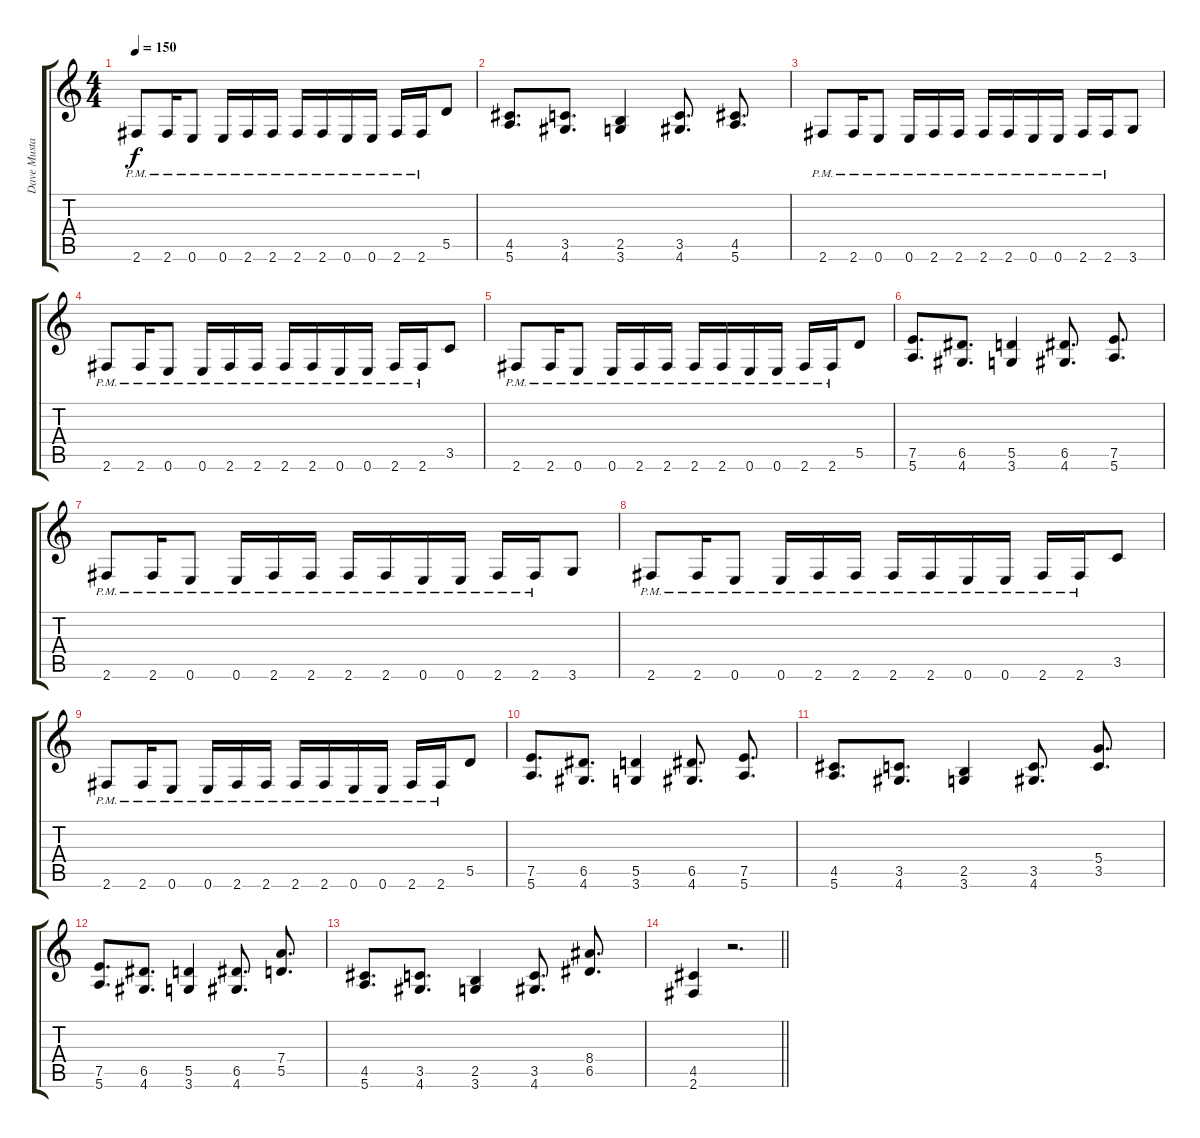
\track ("Dave Mustaine" "Dave Musta") {instrument distortionguitar}
\staff {score tabs}
\tuning (E4 B3 G3 D3 A2 E2) {hide}
\ts (4 4)
\tempo 150
\clef g2
\ks c
2.6{pm}.8{dy f} 2.6{pm}.16 0.6{pm}.8 0.6{pm}.16 2.6{pm}.16 2.6{pm}.16 2.6{pm}.16 2.6{pm}.16 0.6{pm}.16 0.6{pm}.16 2.6{pm}.16 2.6{pm}.16 5.5.8 |
(4.5 5.6).8{d} (3.5 4.6).8{d} (2.5 3.6).4 (3.5 4.6).8{d} (4.5 5.6).8{d} |
2.6{pm}.8 2.6{pm}.16 0.6{pm}.8 0.6{pm}.16 2.6{pm}.16 2.6{pm}.16 2.6{pm}.16 2.6{pm}.16 0.6{pm}.16 0.6{pm}.16 2.6{pm}.16 2.6{pm}.16 3.6.8 |
2.6{pm}.8 2.6{pm}.16 0.6{pm}.8 0.6{pm}.16 2.6{pm}.16 2.6{pm}.16 2.6{pm}.16 2.6{pm}.16 0.6{pm}.16 0.6{pm}.16 2.6{pm}.16 2.6{pm}.16 3.5.8 |
2.6{pm}.8 2.6{pm}.16 0.6{pm}.8 0.6{pm}.16 2.6{pm}.16 2.6{pm}.16 2.6{pm}.16 2.6{pm}.16 0.6{pm}.16 0.6{pm}.16 2.6{pm}.16 2.6{pm}.16 5.5.8 |
(7.5 5.6).8{d} (6.5 4.6).8{d} (5.5 3.6).4 (6.5 4.6).8{d} (7.5 5.6).8{d} |
2.6{pm}.8 2.6{pm}.16 0.6{pm}.8 0.6{pm}.16 2.6{pm}.16 2.6{pm}.16 2.6{pm}.16 2.6{pm}.16 0.6{pm}.16 0.6{pm}.16 2.6{pm}.16 2.6{pm}.16 3.6.8 |
2.6{pm}.8 2.6{pm}.16 0.6{pm}.8 0.6{pm}.16 2.6{pm}.16 2.6{pm}.16 2.6{pm}.16 2.6{pm}.16 0.6{pm}.16 0.6{pm}.16 2.6{pm}.16 2.6{pm}.16 3.5.8 |
2.6{pm}.8 2.6{pm}.16 0.6{pm}.8 0.6{pm}.16 2.6{pm}.16 2.6{pm}.16 2.6{pm}.16 2.6{pm}.16 0.6{pm}.16 0.6{pm}.16 2.6{pm}.16 2.6{pm}.16 5.5.8 |
(7.5 5.6).8{d} (6.5 4.6).8{d} (5.5 3.6).4 (6.5 4.6).8{d} (7.5 5.6).8{d} |
(4.5 5.6).8{d} (3.5 4.6).8{d} (2.5 3.6).4 (3.5 4.6).8{d} (5.4 3.5).8{d} |
(7.5 5.6).8{d} (6.5 4.6).8{d} (5.5 3.6).4 (6.5 4.6).8{d} (7.4 5.5).8{d} |
(4.5 5.6).8{d} (3.5 4.6).8{d} (2.5 3.6).4 (3.5 4.6).8{d} (8.4 6.5).8{d} |
\barLineRight lightlight
(4.5 2.6).4 r.2{d}
